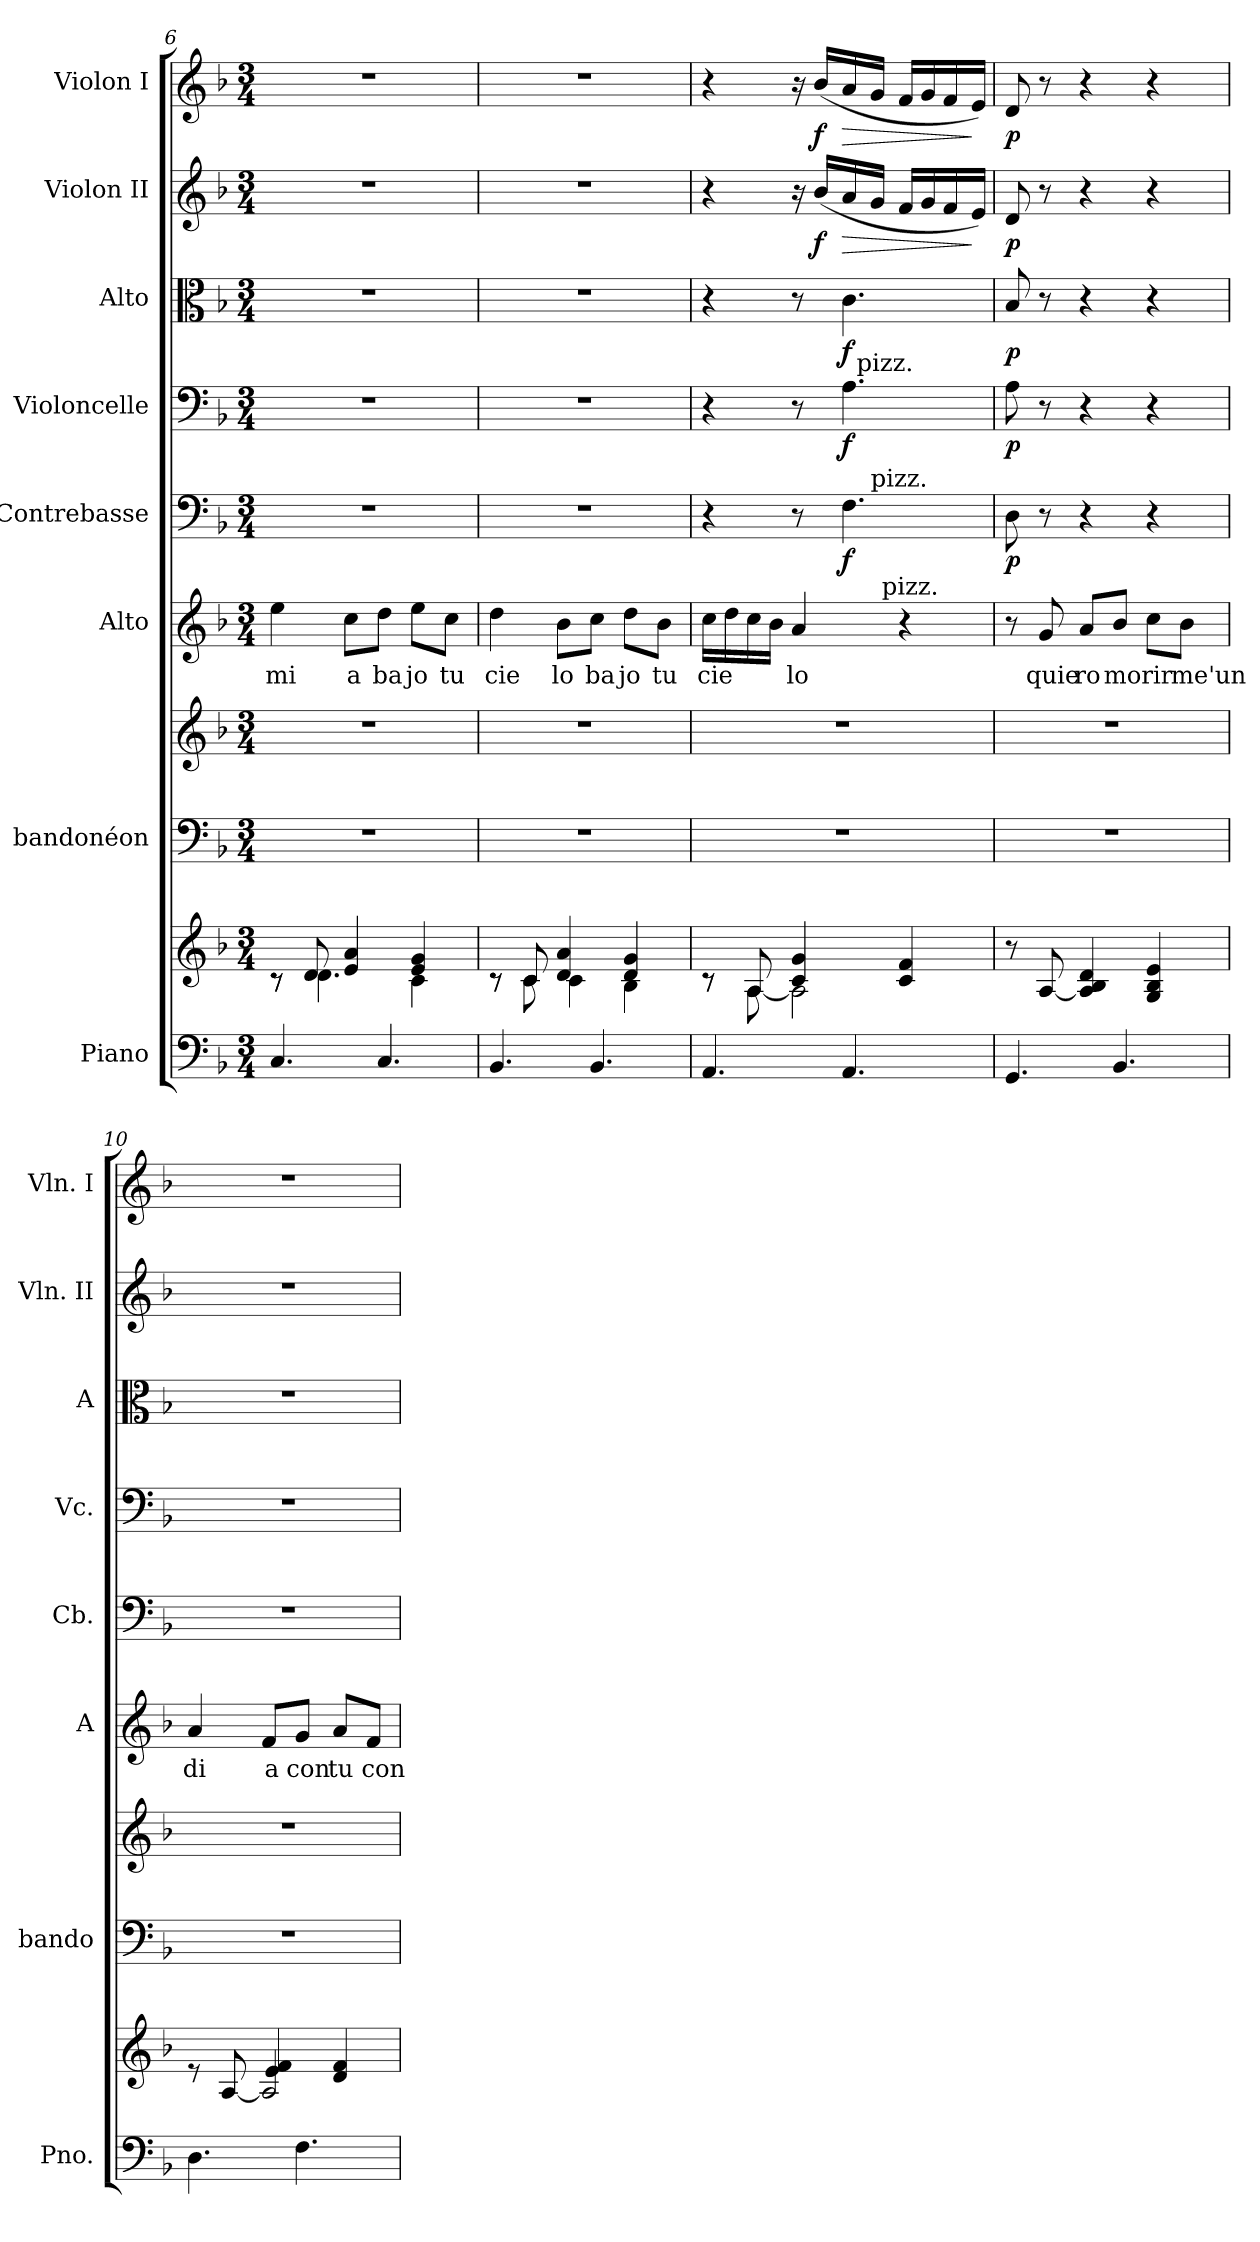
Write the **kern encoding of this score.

**kern	**kern	**kern	**kern	**kern	**text	**kern	**dynam	**kern	**dynam	**kern	**dynam	**kern	**dynam	**kern	**dynam
*part8	*part8	*part7	*part7	*part6	*part6	*part5	*part5	*part4	*part4	*part3	*part3	*part2	*part2	*part1	*part1
*staff10	*staff9	*staff8	*staff7	*staff6	*staff6	*staff5	*staff5	*staff4	*staff4	*staff3	*staff3	*staff2	*staff2	*staff1	*staff1
*I"Piano	*	*I"bandonéon	*	*I"Alto	*	*I"Contrebasse	*	*I"Violoncelle	*	*I"Alto	*	*I"Violon II	*	*I"Violon I	*
*I'Pno.	*	*I'bando	*	*I'A	*	*I'Cb.	*	*I'Vc.	*	*I'A	*	*I'Vln. II	*	*I'Vln. I	*
*clefF4	*clefG2	*clefF4	*clefG2	*clefG2	*	*clefF4	*	*clefF4	*	*clefC3	*	*clefG2	*	*clefG2	*
*	*	*	*	*	*	*ITrd7c12	*	*	*	*	*	*	*	*	*
*k[b-]	*k[b-]	*k[b-]	*k[b-]	*k[b-]	*	*k[b-]	*	*k[b-]	*	*k[b-]	*	*k[b-]	*	*k[b-]	*
*d:	*d:	*d:	*d:	*d:	*	*d:	*	*d:	*	*d:	*	*d:	*	*d:	*
*M3/4	*M3/4	*M3/4	*M3/4	*M3/4	*	*M3/4	*	*M3/4	*	*M3/4	*	*M3/4	*	*M3/4	*
=6	=6	=6	=6	=6	=6	=6	=6	=6	=6	=6	=6	=6	=6	=6	=6
*	*^	*	*	*	*	*	*	*	*	*	*	*	*	*	*
!	!	!	!	!	!	!LO:LY:b	!	!	!	!	!	!	!	!	!	!
4.C/	8rc	8rc	2.r	2.r	4ee\	mi	2.r	.	2.r	.	2.r	.	2.r	.	2.r	.
.	8d/	4.d\	.	.	.	.	.	.	.	.	.	.	.	.	.	.
!	!	!	!	!	!	!LO:LY:b	!	!	!	!	!	!	!	!	!	!
.	4e/ 4a/	.	.	.	8cc\L	a	.	.	.	.	.	.	.	.	.	.
!	!	!	!	!	!	!LO:LY:b	!	!	!	!	!	!	!	!	!	!
4.C/	.	.	.	.	8dd\J	ba	.	.	.	.	.	.	.	.	.	.
!	!	!	!	!	!	!LO:LY:b	!	!	!	!	!	!	!	!	!	!
.	4e/ 4g/	4c\	.	.	8ee\L	jo	.	.	.	.	.	.	.	.	.	.
!	!	!	!	!	!	!LO:LY:b	!	!	!	!	!	!	!	!	!	!
.	.	.	.	.	8cc\J	tu	.	.	.	.	.	.	.	.	.	.
=7	=7	=7	=7	=7	=7	=7	=7	=7	=7	=7	=7	=7	=7	=7	=7	=7
!	!	!	!	!	!	!LO:LY:b	!	!	!	!	!	!	!	!	!	!
4.BB-/	8rc	8rc	2.r	2.r	4dd\	cie	2.r	.	2.r	.	2.r	.	2.r	.	2.r	.
.	8c/	8c\	.	.	.	.	.	.	.	.	.	.	.	.	.	.
!	!	!	!	!	!	!LO:LY:b	!	!	!	!	!	!	!	!	!	!
.	4d/ 4a/	4c\	.	.	8b-\L	lo	.	.	.	.	.	.	.	.	.	.
!	!	!	!	!	!	!LO:LY:b	!	!	!	!	!	!	!	!	!	!
4.BB-/	.	.	.	.	8cc\J	ba	.	.	.	.	.	.	.	.	.	.
!	!	!	!	!	!	!LO:LY:b	!	!	!	!	!	!	!	!	!	!
.	4d/ 4g/	4B-\	.	.	8dd\L	jo	.	.	.	.	.	.	.	.	.	.
!	!	!	!	!	!	!LO:LY:b	!	!	!	!	!	!	!	!	!	!
.	.	.	.	.	8b-\J	tu	.	.	.	.	.	.	.	.	.	.
=8	=8	=8	=8	=8	=8	=8	=8	=8	=8	=8	=8	=8	=8	=8	=8	=8
!	!	!	!	!	!	!LO:LY:b	!	!	!	!	!	!	!	!	!	!
*	*	*	*	*	*^	*	*^	*	*^	*	*	*	*	*	*	*
4.AA/	8rc	8rc	2.r	2.r	16cc\LL	3ryy	cie	4r	4..ryy	.	4r	4ryy	.	4r	.	4r	.	4r	.
.	.	.	.	.	16dd\	.	.	.	.	.	.	.	.	.	.	.	.	.	.
.	8A/	[<8A\	.	.	16cc\	.	.	.	.	.	.	.	.	.	.	.	.	.	.
.	.	.	.	.	16b-\JJ	.	.	.	.	.	.	.	.	.	.	.	.	.	.
!	!	!	!	!	!	!	!LO:LY:b	!	!	!	!	!	!	!	!	!	!	!	!
.	4c/ 4g/	2A\]	.	.	4a/	.	lo	8r	.	.	8r	8ryy	.	8r	.	16r	.	16r	.
!	!	!	!	!	!	!	!	!	!	!	!	!	!	!	!	!	!LO:DY:b	!	!LO:DY:b
.	.	.	.	.	.	.	.	.	.	.	.	.	.	.	.	(<16b-/LL	f	(<16b-/LL	f
.	.	.	.	.	.	12.ryy	.	.	.	.	.	.	.	.	.	.	.	.	.
!	!	!	!	!	!	!	!	!	!	!LO:DY:b	!	!	!LO:DY:b	!	!LO:DY:b	!	!LO:HP:b	!	!LO:HP:b
4.AA/	.	.	.	.	.	.	.	4.FF\	.	f	4.A\	32ryy	f	4.c\	f	16a/	>	16a/	>
!	!	!	!	!	!	!	!	!	!	!	!	!LO:TX:a:t=pizz.	!	!	!	!	!	!	!
.	.	.	.	.	.	.	.	.	.	.	.	4ryy	.	.	.	.	.	.	.
!	!	!	!	!	!	!	!	!	!LO:TX:a:t=pizz.	!	!	!	!	!	!	!	!	!	!
.	.	.	.	.	.	.	.	.	4ryy	.	.	.	.	.	.	16g/JJ	.	16g/JJ	.
!	!	!	!	!	!	!LO:TX:a:t=pizz.	!	!	!	!	!	!	!	!	!	!	!	!	!
.	.	.	.	.	.	6..ryy	.	.	.	.	.	.	.	.	.	.	.	.	.
.	4c/ 4f/	.	.	.	4r	.	.	.	.	.	.	.	.	.	.	16f/LL	.	16f/LL	.
.	.	.	.	.	.	.	.	.	.	.	.	.	.	.	.	16g/	.	16g/	.
.	.	.	.	.	.	.	.	.	.	.	.	.	.	.	.	16f/	.	16f/	.
.	.	.	.	.	.	.	.	.	.	.	.	16.ryy	.	.	.	.	.	.	.
.	.	.	.	.	.	.	.	.	16ryy	.	.	.	.	.	.	16e/JJ)	]	16e/JJ)	]
*	*v	*v	*	*	*	*	*	*	*	*	*	*	*	*	*	*	*	*	*
!!LO:PB:g=z
=9	=9	=9	=9	=9	=9	=9	=9	=9	=9	=9	=9	=9	=9	=9	=9	=9	=9	=9
!	!	!	!	!	!	!	!	!	!LO:DY:b	!	!	!LO:DY:b	!	!LO:DY:b	!	!LO:DY:b	!	!LO:DY:b
*	*	*	*	*v	*v	*	*	*	*	*v	*v	*	*	*	*	*	*	*
*	*	*	*	*	*	*v	*v	*	*	*	*	*	*	*	*	*
4.GG/	8r	2.r	2.r	8r	.	8DD\	p	8A\	p	8B-/	p	8d/	p	8d/	p
!	!	!	!	!	!LO:LY:b	!	!	!	!	!	!	!	!	!	!
.	[8A/	.	.	8g/	quie	8r	.	8r	.	8r	.	8r	.	8r	.
!	!	!	!	!	!LO:LY:b	!	!	!	!	!	!	!	!	!	!
.	4A/] 4B-/ 4d/	.	.	8a/L	ro	4r	.	4r	.	4r	.	4r	.	4r	.
!	!	!	!	!	!LO:LY:b	!	!	!	!	!	!	!	!	!	!
4.BB-/	.	.	.	8b-/J	mo	.	.	.	.	.	.	.	.	.	.
!	!	!	!	!	!LO:LY:b	!	!	!	!	!	!	!	!	!	!
.	4G/ 4B-/ 4e/	.	.	8cc\L	rir	4r	.	4r	.	4r	.	4r	.	4r	.
!	!	!	!	!	!LO:LY:b	!	!	!	!	!	!	!	!	!	!
.	.	.	.	8b-\J	me'un	.	.	.	.	.	.	.	.	.	.
=10	=10	=10	=10	=10	=10	=10	=10	=10	=10	=10	=10	=10	=10	=10	=10
*	*^	*	*	*	*	*	*	*	*	*	*	*	*	*	*
!	!	!	!	!	!	!LO:LY:b	!	!	!	!	!	!	!	!	!	!
4.D\	8rd	4ryy	2.r	2.r	4a/	di	2.r	.	2.r	.	2.r	.	2.r	.	2.r	.
.	[>8A/	.	.	.	.	.	.	.	.	.	.	.	.	.	.	.
!	!	!	!	!	!	!LO:LY:b	!	!	!	!	!	!	!	!	!	!
.	2A/]	4e/ 4f/	.	.	8f/L	a	.	.	.	.	.	.	.	.	.	.
!	!	!	!	!	!	!LO:LY:b	!	!	!	!	!	!	!	!	!	!
4.F\	.	.	.	.	8g/J	con	.	.	.	.	.	.	.	.	.	.
!	!	!	!	!	!	!LO:LY:b	!	!	!	!	!	!	!	!	!	!
.	.	4d/ 4f/	.	.	8a/L	tu	.	.	.	.	.	.	.	.	.	.
!	!	!	!	!	!	!LO:LY:b	!	!	!	!	!	!	!	!	!	!
.	.	.	.	.	8f/J	con	.	.	.	.	.	.	.	.	.	.
*	*v	*v	*	*	*	*	*	*	*	*	*	*	*	*	*	*
=	=	=	=	=	=	=	=	=	=	=	=	=	=	=	=
*-	*-	*-	*-	*-	*-	*-	*-	*-	*-	*-	*-	*-	*-	*-	*-
